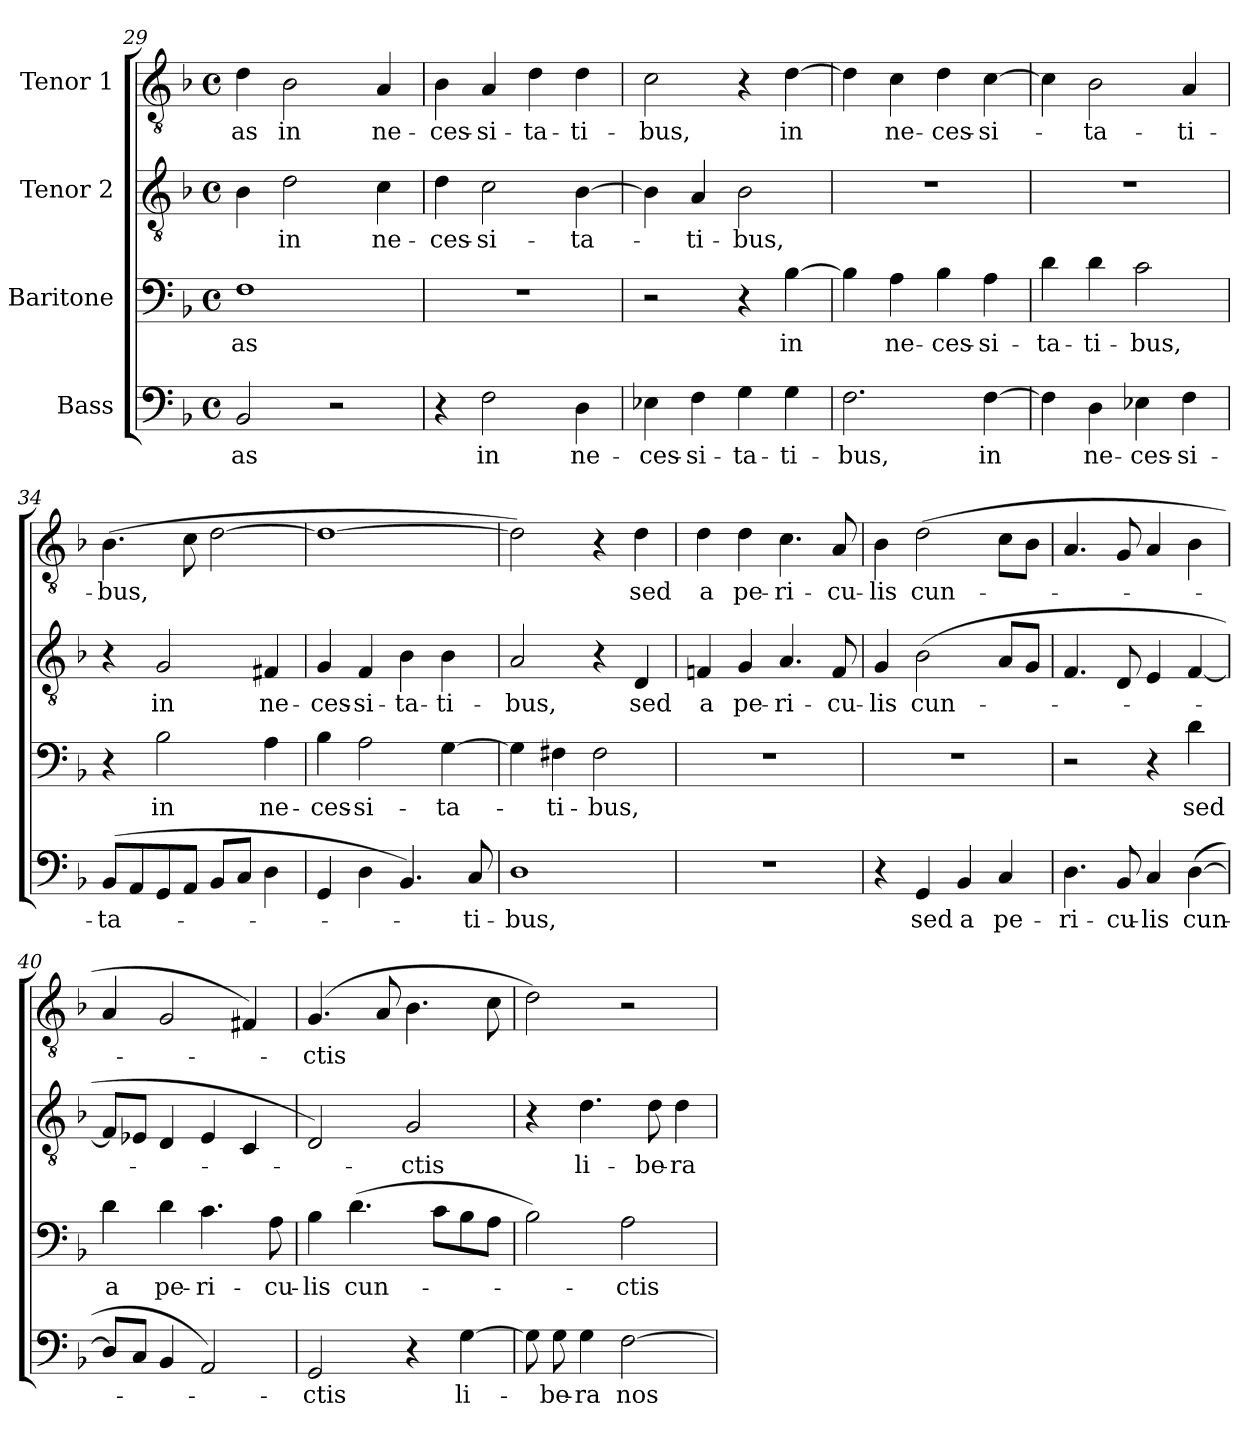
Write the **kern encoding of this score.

**kern	**text	**kern	**text	**kern	**text	**kern	**text
*part4	*part4	*part3	*part3	*part2	*part2	*part1	*part1
*staff4	*staff4	*staff3	*staff3	*staff2	*staff2	*staff1	*staff1
*I"Bass	*	*I"Baritone	*	*I"Tenor 2	*	*I"Tenor 1	*
*clefF4	*	*clefF4	*	*clefGv2	*	*clefGv2	*
*k[b-]	*	*k[b-]	*	*k[b-]	*	*k[b-]	*
*F:	*	*F:	*	*F:	*	*F:	*
*M4/4	*	*M4/4	*	*M4/4	*	*M4/4	*
*met(c)	*	*met(c)	*	*met(c)	*	*met(c)	*
=29	=29	=29	=29	=29	=29	=29	=29
2BB-/	-as	1F	-as	4B-\	.	4d\	-as
.	.	.	.	2d\	in	2B-\	in
2r	.	.	.	.	.	.	.
.	.	.	.	4c\	ne-	4A/	ne-
=30	=30	=30	=30	=30	=30	=30	=30
4r	.	1r	.	4d\	-ces-	4B-\	-ces-
2F\	in	.	.	2c\	-si-	4A/	-si-
.	.	.	.	.	.	4d\	-ta-
4D\	ne-	.	.	[4B-\	-ta-	4d\	-ti-
!!LO:LB:g=z
=31	=31	=31	=31	=31	=31	=31	=31
4E-X\	-ces-	2r	.	4B-\]	.	2c\	-bus,
4F\	-si-	.	.	4A/	-ti-	.	.
4G\	-ta-	4r	.	2B-\	-bus,	4r	.
4G\	-ti-	[4B-\	in	.	.	[4d\	in
=32	=32	=32	=32	=32	=32	=32	=32
2.F\	-bus,	4B-\]	.	1r	.	4d\]	.
.	.	4A\	ne-	.	.	4c\	ne-
.	.	4B-\	-ces-	.	.	4d\	-ces-
[4F\	in	4A\	-si-	.	.	[4c\	-si-
=33	=33	=33	=33	=33	=33	=33	=33
4F\]	.	4d\	-ta-	1r	.	4c\]	.
4D\	ne-	4d\	-ti-	.	.	2B-\	-ta-
4E-X\	-ces-	2c\	-bus,	.	.	.	.
4F\	-si-	.	.	.	.	4A/	-ti-
=34	=34	=34	=34	=34	=34	=34	=34
(8BB-/L	-ta-	4r	.	4r	.	(4.B-\	-bus,
8AA/	.	.	.	.	.	.	.
8GG/	.	2B-\	in	2G/	in	.	.
8AA/J	.	.	.	.	.	8c\	.
8BB-/L	.	.	.	.	.	[2d\	.
8C/J	.	.	.	.	.	.	.
4D\	.	4A\	ne-	4F#X/	ne-	.	.
=35	=35	=35	=35	=35	=35	=35	=35
4GG/	.	4B-\	-ces-	4G/	-ces-	1d_	.
4D\	.	2A\	-si-	4F/	-si-	.	.
4.BB-/)	.	.	.	4B-\	-ta-	.	.
.	.	[4G\	-ta-	4B-\	-ti-	.	.
8C/	-ti-	.	.	.	.	.	.
!!LO:LB:g=z
=36	=36	=36	=36	=36	=36	=36	=36
1D	-bus,	4G\]	.	2A/	-bus,	2d\])	.
.	.	4F#X\	-ti-	.	.	.	.
.	.	2F#\	-bus,	4r	.	4r	.
.	.	.	.	4D/	sed	4d\	sed
=37	=37	=37	=37	=37	=37	=37	=37
1r	.	1r	.	4Fn/	a	4d\	a
.	.	.	.	4G/	pe-	4d\	pe-
.	.	.	.	4.A/	-ri-	4.c\	-ri-
.	.	.	.	8F/	-cu-	8A/	-cu-
=38	=38	=38	=38	=38	=38	=38	=38
4r	.	1r	.	4G/	-lis	4B-\	-lis
4GG/	sed	.	.	(2B-\	cun-	(2d\	cun-
4BB-/	a	.	.	.	.	.	.
4C/	pe-	.	.	8A/L	.	8c\L	.
.	.	.	.	8G/J	.	8B-\J	.
=39	=39	=39	=39	=39	=39	=39	=39
4.D\	-ri-	2r	.	4.F/	.	4.A/	.
8BB-/	-cu-	.	.	8D/	.	8G/	.
4C/	-lis	4r	.	4E/	.	4A/	.
([4D\	cun-	4d\	sed	[4F/	.	4B-\	.
=40	=40	=40	=40	=40	=40	=40	=40
8D/L]	.	4d\	a	8F/L]	.	4A/	.
8C/J	.	.	.	8E-X/J	.	.	.
4BB-/	.	4d\	pe-	4D/	.	2G/	.
2AA/)	.	4.c\	-ri-	4E-/	.	.	.
.	.	.	.	4C/	.	4F#X/)	.
.	.	8A\	-cu-	.	.	.	.
!!LO:PB:g=z
=41	=41	=41	=41	=41	=41	=41	=41
2GG/	-ctis	4B-\	-lis	2D/)	.	(4.G/	-ctis
.	.	(4.d\	cun-	.	.	.	.
.	.	.	.	.	.	8A/	.
4r	.	.	.	2G/	-ctis	4.B-\	.
.	.	8c\L	.	.	.	.	.
[4G\	li-	8B-\	.	.	.	.	.
.	.	8A\J	.	.	.	8c\	.
=42	=42	=42	=42	=42	=42	=42	=42
8G\]	.	2B-\)	.	4r	.	2d\)	.
8G\	-be-	.	.	.	.	.	.
4G\	-ra	.	.	4.d\	li-	.	.
[2F\	nos	2A\	-ctis	.	.	2r	.
.	.	.	.	8d\	-be-	.	.
.	.	.	.	4d\	-ra	.	.
=	=	=	=	=	=	=	=
*-	*-	*-	*-	*-	*-	*-	*-
